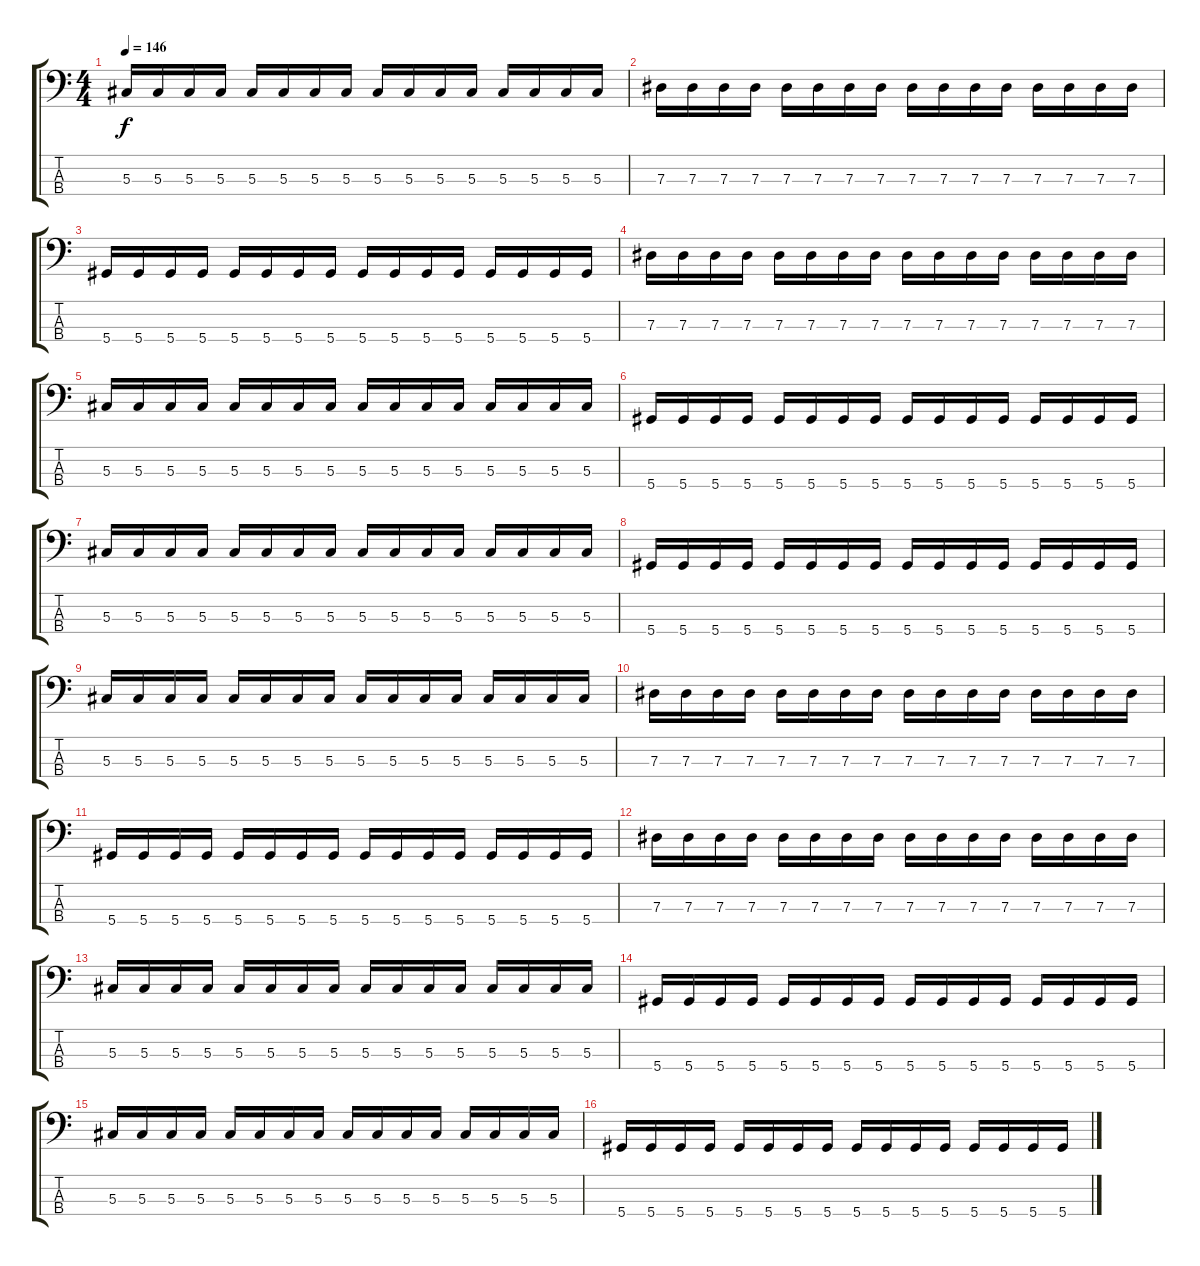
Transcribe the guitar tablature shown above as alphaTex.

\track "" {instrument electricbasspick}
\staff {score tabs}
\tuning (Gb2 Db2 Ab1 Eb1) {hide}
\ts (4 4)
\tempo 146
\clef f4
\ks c
5.3.16{dy f} 5.3.16 5.3.16 5.3.16 5.3.16 5.3.16 5.3.16 5.3.16 5.3.16 5.3.16 5.3.16 5.3.16 5.3.16 5.3.16 5.3.16 5.3.16 |
7.3.16 7.3.16 7.3.16 7.3.16 7.3.16 7.3.16 7.3.16 7.3.16 7.3.16 7.3.16 7.3.16 7.3.16 7.3.16 7.3.16 7.3.16 7.3.16 |
5.4.16 5.4.16 5.4.16 5.4.16 5.4.16 5.4.16 5.4.16 5.4.16 5.4.16 5.4.16 5.4.16 5.4.16 5.4.16 5.4.16 5.4.16 5.4.16 |
7.3.16 7.3.16 7.3.16 7.3.16 7.3.16 7.3.16 7.3.16 7.3.16 7.3.16 7.3.16 7.3.16 7.3.16 7.3.16 7.3.16 7.3.16 7.3.16 |
5.3.16 5.3.16 5.3.16 5.3.16 5.3.16 5.3.16 5.3.16 5.3.16 5.3.16 5.3.16 5.3.16 5.3.16 5.3.16 5.3.16 5.3.16 5.3.16 |
5.4.16 5.4.16 5.4.16 5.4.16 5.4.16 5.4.16 5.4.16 5.4.16 5.4.16 5.4.16 5.4.16 5.4.16 5.4.16 5.4.16 5.4.16 5.4.16 |
5.3.16 5.3.16 5.3.16 5.3.16 5.3.16 5.3.16 5.3.16 5.3.16 5.3.16 5.3.16 5.3.16 5.3.16 5.3.16 5.3.16 5.3.16 5.3.16 |
5.4.16 5.4.16 5.4.16 5.4.16 5.4.16 5.4.16 5.4.16 5.4.16 5.4.16 5.4.16 5.4.16 5.4.16 5.4.16 5.4.16 5.4.16 5.4.16 |
5.3.16 5.3.16 5.3.16 5.3.16 5.3.16 5.3.16 5.3.16 5.3.16 5.3.16 5.3.16 5.3.16 5.3.16 5.3.16 5.3.16 5.3.16 5.3.16 |
7.3.16 7.3.16 7.3.16 7.3.16 7.3.16 7.3.16 7.3.16 7.3.16 7.3.16 7.3.16 7.3.16 7.3.16 7.3.16 7.3.16 7.3.16 7.3.16 |
5.4.16 5.4.16 5.4.16 5.4.16 5.4.16 5.4.16 5.4.16 5.4.16 5.4.16 5.4.16 5.4.16 5.4.16 5.4.16 5.4.16 5.4.16 5.4.16 |
7.3.16 7.3.16 7.3.16 7.3.16 7.3.16 7.3.16 7.3.16 7.3.16 7.3.16 7.3.16 7.3.16 7.3.16 7.3.16 7.3.16 7.3.16 7.3.16 |
5.3.16 5.3.16 5.3.16 5.3.16 5.3.16 5.3.16 5.3.16 5.3.16 5.3.16 5.3.16 5.3.16 5.3.16 5.3.16 5.3.16 5.3.16 5.3.16 |
5.4.16 5.4.16 5.4.16 5.4.16 5.4.16 5.4.16 5.4.16 5.4.16 5.4.16 5.4.16 5.4.16 5.4.16 5.4.16 5.4.16 5.4.16 5.4.16 |
5.3.16 5.3.16 5.3.16 5.3.16 5.3.16 5.3.16 5.3.16 5.3.16 5.3.16 5.3.16 5.3.16 5.3.16 5.3.16 5.3.16 5.3.16 5.3.16 |
5.4.16 5.4.16 5.4.16 5.4.16 5.4.16 5.4.16 5.4.16 5.4.16 5.4.16 5.4.16 5.4.16 5.4.16 5.4.16 5.4.16 5.4.16 5.4.16
